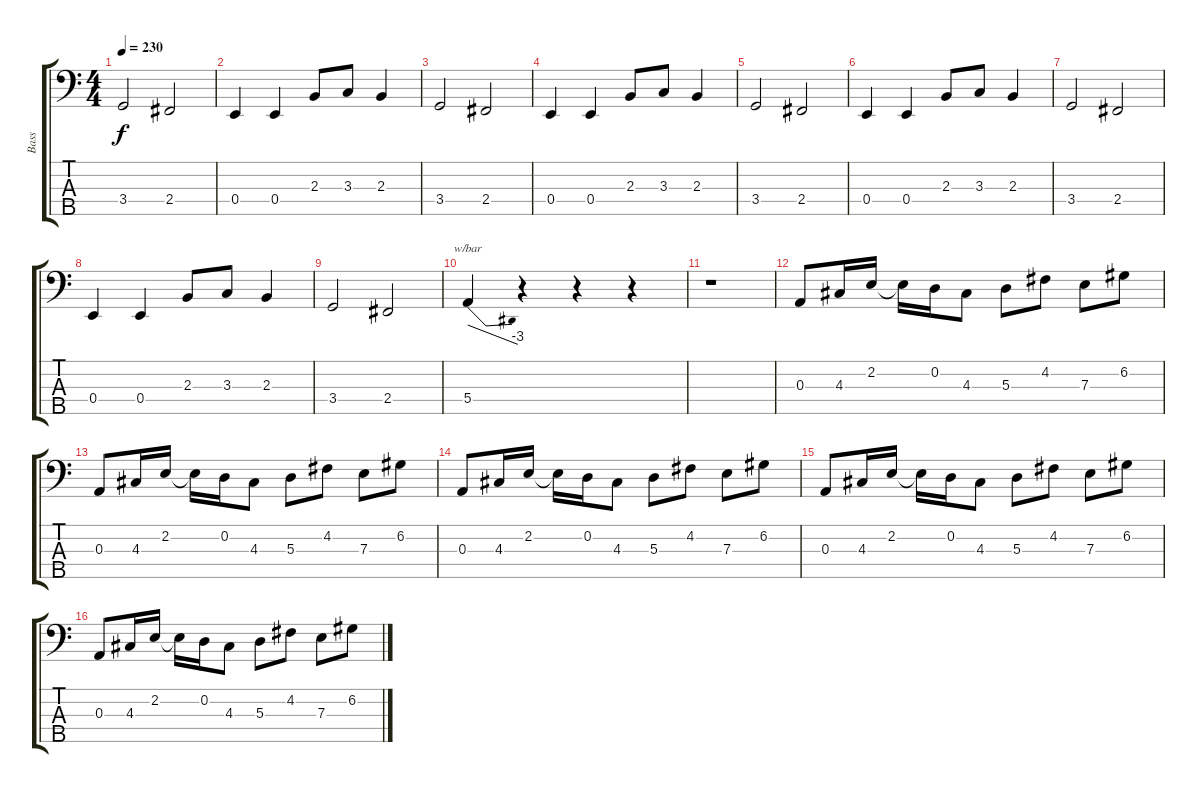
\track ("Bass" "Bass") {instrument electricbassfinger}
\staff {score tabs}
\tuning (G2 D2 A1 E1 B0) {hide}
\ts (4 4)
\tempo 230
\clef f4
\ks c
3.4.2{dy f} 2.4.2 |
0.4.4 0.4.4 2.3.8 3.3.8 2.3.4 |
3.4.2 2.4.2 |
0.4.4 0.4.4 2.3.8 3.3.8 2.3.4 |
3.4.2 2.4.2 |
0.4.4 0.4.4 2.3.8 3.3.8 2.3.4 |
3.4.2 2.4.2 |
0.4.4 0.4.4 2.3.8 3.3.8 2.3.4 |
3.4.2 2.4.2 |
5.4.4{tbe (dive default 0 0 60 -12)} r.4 r.4 r.4 |
r.1 |
0.3.8 4.3.16 2.2.16 2.2{t}.16 0.2.16 4.3.8 5.3.8 4.2.8 7.3.8 6.2.8 |
0.3.8 4.3.16 2.2.16 2.2{t}.16 0.2.16 4.3.8 5.3.8 4.2.8 7.3.8 6.2.8 |
0.3.8 4.3.16 2.2.16 2.2{t}.16 0.2.16 4.3.8 5.3.8 4.2.8 7.3.8 6.2.8 |
0.3.8 4.3.16 2.2.16 2.2{t}.16 0.2.16 4.3.8 5.3.8 4.2.8 7.3.8 6.2.8 |
0.3.8 4.3.16 2.2.16 2.2{t}.16 0.2.16 4.3.8 5.3.8 4.2.8 7.3.8 6.2.8
